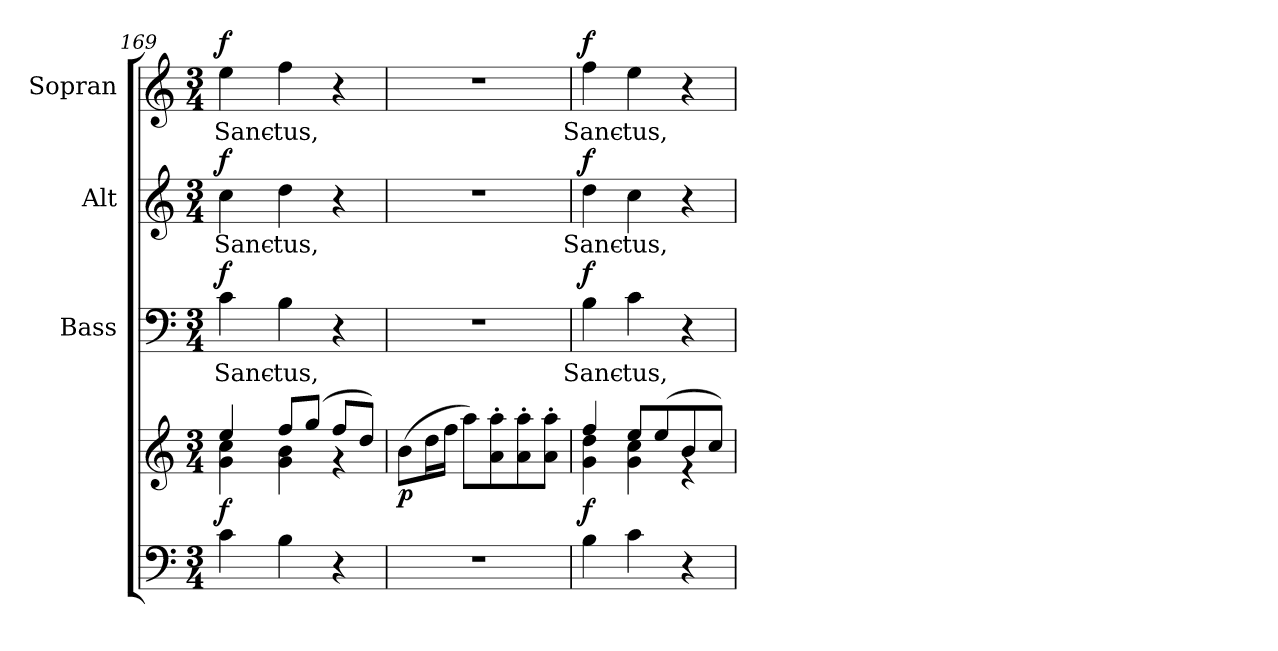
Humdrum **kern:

**kern	**kern	**dynam	**kern	**text	**dynam	**kern	**text	**dynam	**kern	**text	**dynam
*part4	*part4	*part4	*part3	*part3	*part3	*part2	*part2	*part2	*part1	*part1	*part1
*staff5	*staff4	*staff4/5	*staff3	*staff3	*staff3	*staff2	*staff2	*staff2	*staff1	*staff1	*staff1
*	*	*	*I"Bass	*	*	*I"Alt	*	*	*I"Sopran	*	*
*	*	*	*I'B.	*	*	*I'A.	*	*	*I'S.	*	*
*clefF4	*clefG2	*	*clefF4	*	*	*clefG2	*	*	*clefG2	*	*
*k[]	*k[]	*	*k[]	*	*	*k[]	*	*	*k[]	*	*
*C:	*C:	*	*C:	*	*	*C:	*	*	*C:	*	*
*M3/4	*M3/4	*	*M3/4	*	*	*M3/4	*	*	*M3/4	*	*
=169	=169	=169	=169	=169	=169	=169	=169	=169	=169	=169	=169
*	*^	*	*	*	*	*	*	*	*	*	*
!	!	!	!LO:DY:b	!	!LO:LY:b	!LO:DY:a	!	!LO:LY:b	!LO:DY:a	!	!LO:LY:b	!LO:DY:a
4c\	4ee/	4g\ 4cc\	f	4c\	Sanc-	f	4cc\	Sanc-	f	4ee\	Sanc-	f
!	!	!	!	!	!LO:LY:b	!	!	!LO:LY:b	!	!	!LO:LY:b	!
4B\	8ff/L	4g\ 4b\	.	4B\	-tus,	.	4dd\	-tus,	.	4ff\	-tus,	.
.	(>8gg/J	.	.	.	.	.	.	.	.	.	.	.
4r	8ff/L	4rg	.	4r	.	.	4r	.	.	4r	.	.
.	8dd/J)	.	.	.	.	.	.	.	.	.	.	.
*	*v	*v	*	*	*	*	*	*	*	*	*	*
=170	=170	=170	=170	=170	=170	=170	=170	=170	=170	=170	=170
!	!	!LO:DY:b	!	!	!	!	!	!	!	!	!
2.r	(>8b\L	p	2.r	.	.	2.r	.	.	2.r	.	.
.	16dd\L	.	.	.	.	.	.	.	.	.	.
.	16ff\JJ	.	.	.	.	.	.	.	.	.	.
.	8aa\L)	.	.	.	.	.	.	.	.	.	.
.	8a\'> 8aa\'>	.	.	.	.	.	.	.	.	.	.
.	8a\'> 8aa\'>	.	.	.	.	.	.	.	.	.	.
.	8a\'> 8aa\'>J	.	.	.	.	.	.	.	.	.	.
=171	=171	=171	=171	=171	=171	=171	=171	=171	=171	=171	=171
*	*^	*	*	*	*	*	*	*	*	*	*
!	!	!	!LO:DY:b	!	!LO:LY:b	!LO:DY:a	!	!LO:LY:b	!LO:DY:a	!	!LO:LY:b	!LO:DY:a
4B\	4ff/	4g\ 4dd\	f	4B\	Sanc-	f	4dd\	Sanc-	f	4ff\	Sanc-	f
!	!	!	!	!	!LO:LY:b	!	!	!LO:LY:b	!	!	!LO:LY:b	!
4c\	8ee/L	4g\ 4cc\	.	4c\	-tus,	.	4cc\	-tus,	.	4ee\	-tus,	.
.	(>8ee/	.	.	.	.	.	.	.	.	.	.	.
4r	8b/	4rd	.	4r	.	.	4r	.	.	4r	.	.
.	8cc/J)	.	.	.	.	.	.	.	.	.	.	.
*	*v	*v	*	*	*	*	*	*	*	*	*	*
=	=	=	=	=	=	=	=	=	=	=	=
*-	*-	*-	*-	*-	*-	*-	*-	*-	*-	*-	*-
